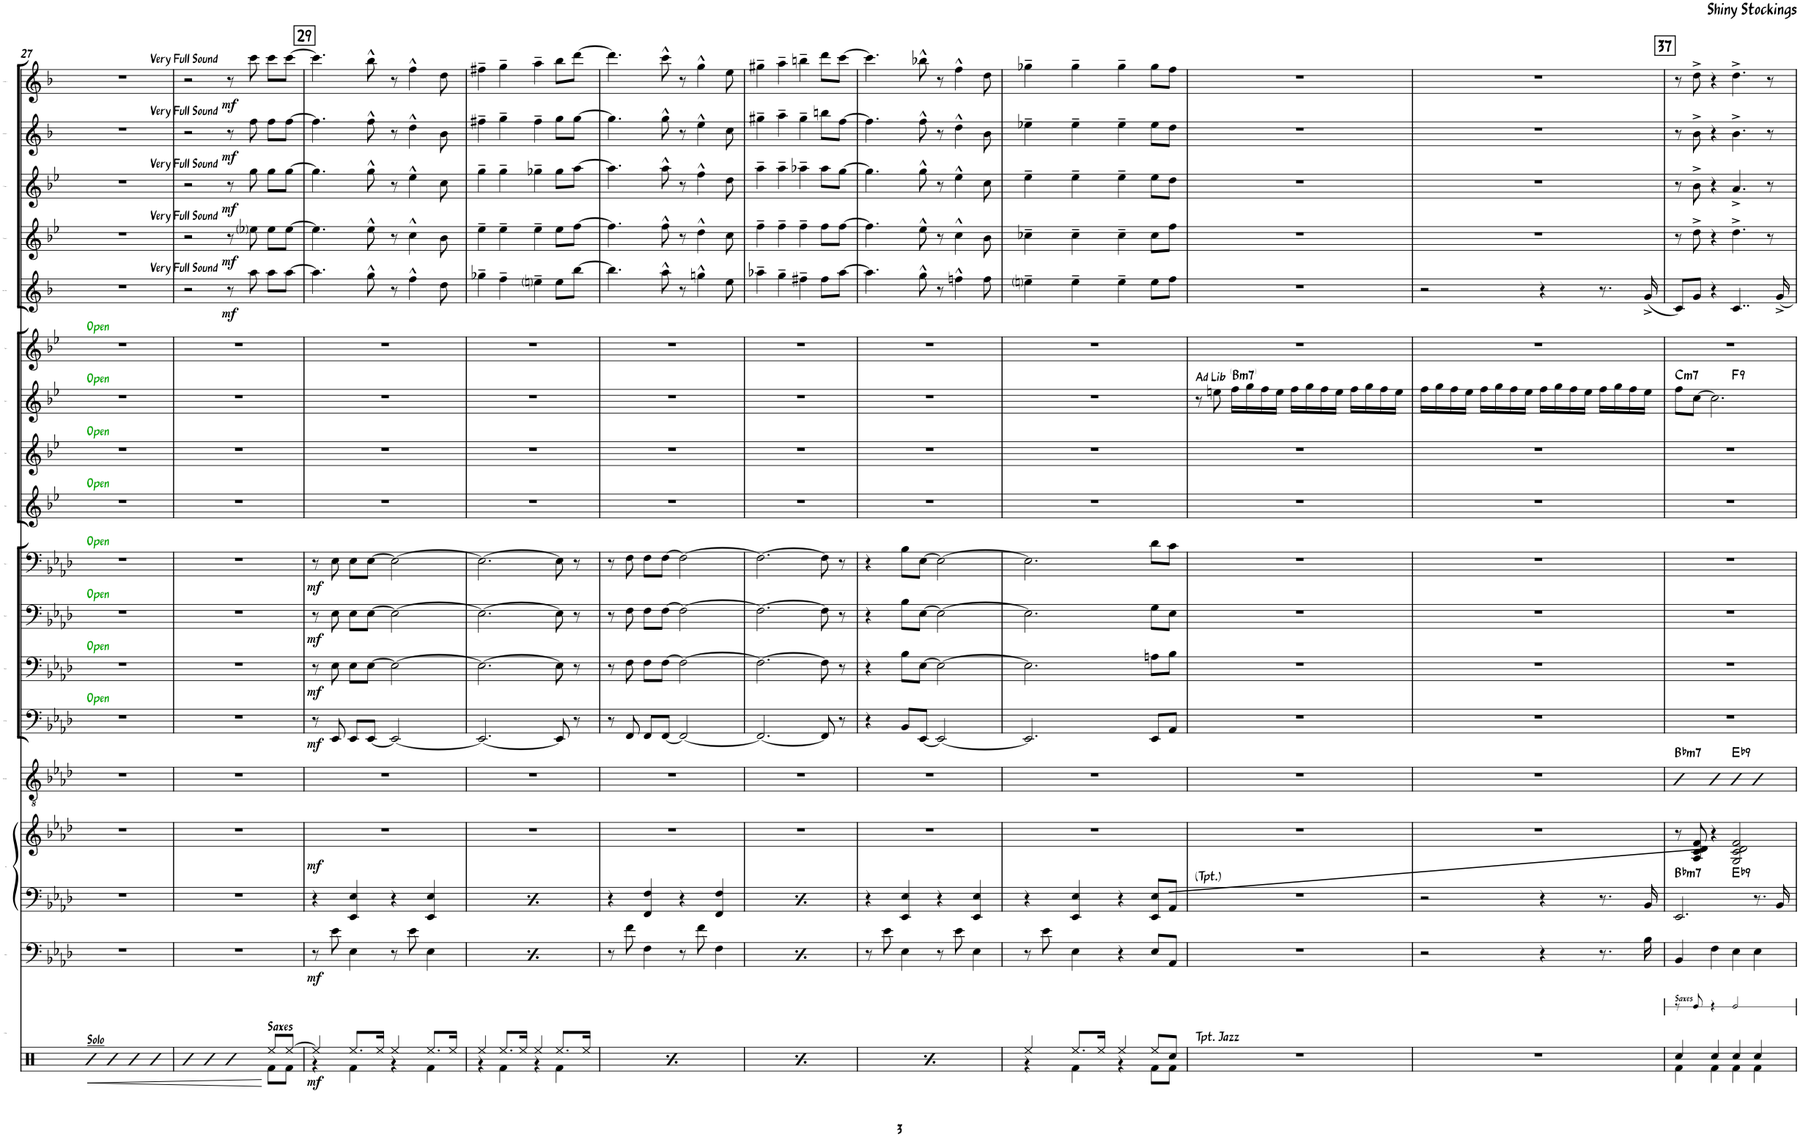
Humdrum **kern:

**kern	**dynam	**kern	**kern	**dynam	**harte	**kern	**harte	**kern	**dynam	**kern	**dynam	**kern	**dynam	**kern	**dynam	**kern	**harte	**kern	**dynam	**kern	**dynam	**kern	**dynam	**kern	**dynam	**kern	**dynam
*part13	*part13	*part12	*part12	*part12	*part12	*part11	*part11	*part10	*part10	*part9	*part9	*part8	*part8	*part7	*part7	*part6	*part6	*part5	*part5	*part4	*part4	*part3	*part3	*part2	*part2	*part1	*part1
*staff14	*staff14	*staff13	*staff12	*staff12/13	*	*staff11	*	*staff10	*staff10	*staff9	*staff9	*staff8	*staff8	*staff7	*staff7	*staff6	*	*staff5	*staff5	*staff4	*staff4	*staff3	*staff3	*staff2	*staff2	*staff1	*staff1
*I"Bass	*	*I"Piano	*	*	*	*I"Guitar	*	*I"Bass Trombone	*	*I"Trombone 3	*	*I"Trombone 2	*	*I"Trombone 1	*	*I"Trumpet 2	*	*I"Bari	*	*I"Tenor 2	*	*I"Tenor 1	*	*I"Alto 2	*	*I"Alto 1	*
*I'Bass	*	*I'Pno.	*	*	*	*	*	*I'B. Tbn.	*	*I'Tbn. 3	*	*I'Tbn. 2	*	*I'Tbn. 1	*	*	*	*	*	*	*	*	*	*	*	*	*
!!LO:PB:g=z
*clefF4	*	*clefF4	*clefG2	*	*	*clefGv2	*	*clefF4	*	*clefF4	*	*clefF4	*	*clefF4	*	*clefG2	*	*clefG2	*	*clefG2	*	*clefG2	*	*clefG2	*	*clefG2	*
*Trd7c12	*	*	*	*	*	*	*	*	*	*	*	*	*	*	*	*Trd1c2	*	*Trd12c21	*	*Trd8c14	*	*Trd8c14	*	*Trd5c9	*	*Trd5c9	*
*k[b-e-a-d-]	*	*k[b-e-a-d-]	*k[b-e-a-d-]	*	*	*k[b-e-a-d-]	*	*k[b-e-a-d-]	*	*k[b-e-a-d-]	*	*k[b-e-a-d-]	*	*k[b-e-a-d-]	*	*k[b-e-]	*	*k[b-]	*	*k[b-e-]	*	*k[b-e-]	*	*k[b-]	*	*k[b-]	*
*M4/4	*	*M4/4	*M4/4	*	*	*M4/4	*	*M4/4	*	*M4/4	*	*M4/4	*	*M4/4	*	*M4/4	*	*M4/4	*	*M4/4	*	*M4/4	*	*M4/4	*	*M4/4	*
=27	=27	=27	=27	=27	=27	=27	=27	=27	=27	=27	=27	=27	=27	=27	=27	=27	=27	=27	=27	=27	=27	=27	=27	=27	=27	=27	=27
!	!	!	!	!	!	!	!	!	!	!	!	!	!	!	!	!LO:TX:a:color=#00AA00:t=Open	!	!	!	!	!	!	!	!	!	!	!
!	!	!	!	!	!	!	!	!	!	!	!	!	!	!LO:TX:a:color=#00AA00:t=Open	!	!	!	!	!	!	!	!	!	!	!	!	!
!	!	!	!	!	!	!	!	!	!	!	!	!LO:TX:a:color=#00AA00:t=Open	!	!	!	!	!	!	!	!	!	!	!	!	!	!	!
!	!	!	!	!	!	!	!	!	!	!LO:TX:a:color=#00AA00:t=Open	!	!	!	!	!	!	!	!	!	!	!	!	!	!	!	!	!
!	!	!	!	!	!LO:H:kt=N.C.	!	!	!LO:TX:a:color=#00AA00:t=Open	!	!	!	!	!	!	!	!	!	!	!	!	!	!	!	!	!	!	!
1r	.	1r	1r	.	N	1r	.	1r	.	1r	.	1r	.	1r	.	1r	.	1r	.	1r	.	1r	.	1r	.	1r	.
=28	=28	=28	=28	=28	=28	=28	=28	=28	=28	=28	=28	=28	=28	=28	=28	=28	=28	=28	=28	=28	=28	=28	=28	=28	=28	=28	=28
!	!	!	!	!	!	!	!	!	!	!	!	!	!	!	!	!	!	!	!	!	!	!	!	!	!	!LO:TX:a:t=Very Full Sound	!
!	!	!	!	!	!	!	!	!	!	!	!	!	!	!	!	!	!	!	!	!	!	!	!	!LO:TX:a:t=Very Full Sound	!	!	!
!	!	!	!	!	!	!	!	!	!	!	!	!	!	!	!	!	!	!	!	!	!	!LO:TX:a:t=Very Full Sound	!	!	!	!	!
!	!	!	!	!	!	!	!	!	!	!	!	!	!	!	!	!	!	!	!	!LO:TX:a:t=Very Full Sound	!	!	!	!	!	!	!
!	!	!	!	!	!	!	!	!	!	!	!	!	!	!	!	!	!	!LO:TX:a:t=Very Full Sound	!	!	!	!	!	!	!	!	!
1r	.	1r	1r	.	.	1r	.	1r	.	1r	.	1r	.	1r	.	1r	.	2r	.	2r	.	2r	.	2r	.	2r	.
!	!	!	!	!	!	!	!	!	!	!	!	!	!	!	!	!	!	!	!LO:DY:b	!	!LO:DY:b	!	!LO:DY:b	!	!LO:DY:b	!	!LO:DY:b
.	.	.	.	.	.	.	.	.	.	.	.	.	.	.	.	.	.	8r	mf	8r	mf	8r	mf	8r	mf	8r	mf
.	.	.	.	.	.	.	.	.	.	.	.	.	.	.	.	.	.	8aa\	.	8ee-i\	.	8gg\	.	8ff\	.	8ccc\	.
.	.	.	.	.	.	.	.	.	.	.	.	.	.	.	.	.	.	8aa\L	.	8ee-\L	.	8gg\L	.	8ff\L	.	8ccc\L	.
.	.	.	.	.	.	.	.	.	.	.	.	.	.	.	.	.	.	[8aa\J	.	[8ee-\J	.	[8gg\J	.	[8ff\J	.	[8ccc\J	.
!!LO:REH:place=s1:a:B:rj:fs=14:t=29
=29	=29	=29	=29	=29	=29	=29	=29	=29	=29	=29	=29	=29	=29	=29	=29	=29	=29	=29	=29	=29	=29	=29	=29	=29	=29	=29	=29
!	!LO:DY:b	!	!	!LO:DY:a=2	!	!	!	!	!LO:DY:b	!	!LO:DY:b	!	!LO:DY:b	!	!LO:DY:b	!	!	!	!	!	!	!	!	!	!	!	!
8r	mf	4r	1r	mf	.	1r	.	8r	mf	8r	mf	8r	mf	8r	mf	1r	.	4.aa\]	.	4.ee-\]	.	4.gg\]	.	4.ff\]	.	4.ccc\]	.
8e-\	.	.	.	.	.	.	.	8EE-/	.	8E-\	.	8E-\	.	8E-\	.	.	.	.	.	.	.	.	.	.	.	.	.
4E-\	.	4EE-/ 4E-/	.	.	.	.	.	8EE-/L	.	8E-\L	.	8E-\L	.	8E-\L	.	.	.	.	.	.	.	.	.	.	.	.	.
.	.	.	.	.	.	.	.	[8EE-/J	.	[8E-\J	.	[8E-\J	.	[8E-\J	.	.	.	8gg^^\	.	8ee-^^\	.	8gg^^\	.	8ff^^\	.	8bb-^^\	.
8r	.	4r	.	.	.	.	.	2EE-/_	.	2E-\_	.	2E-\_	.	2E-\_	.	.	.	8r	.	8r	.	8r	.	8r	.	8r	.
8e-\	.	.	.	.	.	.	.	.	.	.	.	.	.	.	.	.	.	4ff^^\	.	4cc^^\	.	4ee-^^\	.	4dd^^\	.	4ff^^\	.
4E-\	.	4EE-/ 4E-/	.	.	.	.	.	.	.	.	.	.	.	.	.	.	.	.	.	.	.	.	.	.	.	.	.
.	.	.	.	.	.	.	.	.	.	.	.	.	.	.	.	.	.	8dd\	.	8b-\	.	8cc\	.	8b-\	.	8dd\	.
=30	=30	=30	=30	=30	=30	=30	=30	=30	=30	=30	=30	=30	=30	=30	=30	=30	=30	=30	=30	=30	=30	=30	=30	=30	=30	=30	=30
!	!LO:DY:b	!	!	!LO:DY:a=2	!	!	!	!	!	!	!	!	!	!	!	!	!	!	!	!	!	!	!	!	!	!	!
8r	mf	4r	1r	mf	.	1r	.	2.EE-/_	.	2.E-\_	.	2.E-\_	.	2.E-\_	.	1r	.	4gg-X~\	.	4ee-~\	.	4gg~\	.	4ff#X~\	.	4ff#X~\	.
8e-\	.	.	.	.	.	.	.	.	.	.	.	.	.	.	.	.	.	.	.	.	.	.	.	.	.	.	.
4E-\	.	4EE-/ 4E-/	.	.	.	.	.	.	.	.	.	.	.	.	.	.	.	4ff~\	.	4ee-~\	.	4gg~\	.	4gg~\	.	4gg~\	.
8r	.	4r	.	.	.	.	.	.	.	.	.	.	.	.	.	.	.	4eeni~\	.	4ee-~\	.	4gg-X~\	.	4ff#~\	.	4aa~\	.
8e-\	.	.	.	.	.	.	.	.	.	.	.	.	.	.	.	.	.	.	.	.	.	.	.	.	.	.	.
4E-\	.	4EE-/ 4E-/	.	.	.	.	.	8EE-/]	.	8E-\]	.	8E-\]	.	8E-\]	.	.	.	8ee\L	.	8ee-\L	.	8gg-\L	.	8gg\L	.	8bb-\L	.
.	.	.	.	.	.	.	.	8r	.	8r	.	8r	.	8r	.	.	.	[8bb-\J	.	[8ff\J	.	[8aa\J	.	[8gg\J	.	[8ddd\J	.
=31	=31	=31	=31	=31	=31	=31	=31	=31	=31	=31	=31	=31	=31	=31	=31	=31	=31	=31	=31	=31	=31	=31	=31	=31	=31	=31	=31
8r	.	4r	1r	.	.	1r	.	8r	.	8r	.	8r	.	8r	.	1r	.	4.bb-\]	.	4.ff\]	.	4.aa\]	.	4.gg\]	.	4.ddd\]	.
8f\	.	.	.	.	.	.	.	8FF/	.	8F\	.	8F\	.	8F\	.	.	.	.	.	.	.	.	.	.	.	.	.
4F\	.	4FF/ 4F/	.	.	.	.	.	8FF/L	.	8F\L	.	8F\L	.	8F\L	.	.	.	.	.	.	.	.	.	.	.	.	.
.	.	.	.	.	.	.	.	[8FF/J	.	[8F\J	.	[8F\J	.	[8F\J	.	.	.	8aa^^\	.	8ff^^\	.	8aa^^\	.	8gg^^\	.	8ccc^^\	.
8r	.	4r	.	.	.	.	.	2FF/_	.	2F\_	.	2F\_	.	2F\_	.	.	.	8r	.	8r	.	8r	.	8r	.	8r	.
8f\	.	.	.	.	.	.	.	.	.	.	.	.	.	.	.	.	.	4ggn^^\	.	4dd^^\	.	4ff^^\	.	4ee^^\	.	4gg^^\	.
4F\	.	4FF/ 4F/	.	.	.	.	.	.	.	.	.	.	.	.	.	.	.	.	.	.	.	.	.	.	.	.	.
.	.	.	.	.	.	.	.	.	.	.	.	.	.	.	.	.	.	8ee\	.	8cc\	.	8dd\	.	8cc\	.	8ee\	.
=32	=32	=32	=32	=32	=32	=32	=32	=32	=32	=32	=32	=32	=32	=32	=32	=32	=32	=32	=32	=32	=32	=32	=32	=32	=32	=32	=32
8r	.	4r	1r	.	.	1r	.	2.FF/_	.	2.F\_	.	2.F\_	.	2.F\_	.	1r	.	4aa-X~\	.	4ff~\	.	4aa~\	.	4gg#X~\	.	4gg#X~\	.
8f\	.	.	.	.	.	.	.	.	.	.	.	.	.	.	.	.	.	.	.	.	.	.	.	.	.	.	.
4F\	.	4FF/ 4F/	.	.	.	.	.	.	.	.	.	.	.	.	.	.	.	4gg~\	.	4ff~\	.	4aa~\	.	4aa~\	.	4aa~\	.
8r	.	4r	.	.	.	.	.	.	.	.	.	.	.	.	.	.	.	4ff#X~\	.	4ff~\	.	4aa-X~\	.	4gg#~\	.	4bbn~\	.
8f\	.	.	.	.	.	.	.	.	.	.	.	.	.	.	.	.	.	.	.	.	.	.	.	.	.	.	.
4F\	.	4FF/ 4F/	.	.	.	.	.	8FF/]	.	8F\]	.	8F\]	.	8F\]	.	.	.	8ff#\L	.	8ff\L	.	8aa-\L	.	8bbn\L	.	8ddd\L	.
.	.	.	.	.	.	.	.	8r	.	8r	.	8r	.	8r	.	.	.	[8aa-\J	.	[8ff\J	.	[8gg\J	.	[8ff\J	.	[8ccc\J	.
=33	=33	=33	=33	=33	=33	=33	=33	=33	=33	=33	=33	=33	=33	=33	=33	=33	=33	=33	=33	=33	=33	=33	=33	=33	=33	=33	=33
8r	.	4r	1r	.	.	1r	.	4r	.	4r	.	4r	.	4r	.	1r	.	4.aa-\]	.	4.ff\]	.	4.gg\]	.	4.ff\]	.	4.ccc\]	.
8e-\	.	.	.	.	.	.	.	.	.	.	.	.	.	.	.	.	.	.	.	.	.	.	.	.	.	.	.
4E-\	.	4EE-/ 4E-/	.	.	.	.	.	8BB-/L	.	8B-\L	.	8B-\L	.	8B-\L	.	.	.	.	.	.	.	.	.	.	.	.	.
.	.	.	.	.	.	.	.	[8EE-/J	.	[8E-\J	.	[8E-\J	.	[8E-\J	.	.	.	8gg^^\	.	8ee-^^\	.	8gg^^\	.	8ff^^\	.	8bb-X^^\	.
8r	.	4r	.	.	.	.	.	2EE-/_	.	2E-\_	.	2E-\_	.	2E-\_	.	.	.	8r	.	8r	.	8r	.	8r	.	8r	.
8e-\	.	.	.	.	.	.	.	.	.	.	.	.	.	.	.	.	.	4ffn^^\	.	4cc^^\	.	4ee-^^\	.	4dd^^\	.	4ff^^\	.
4E-\	.	4EE-/ 4E-/	.	.	.	.	.	.	.	.	.	.	.	.	.	.	.	.	.	.	.	.	.	.	.	.	.
.	.	.	.	.	.	.	.	.	.	.	.	.	.	.	.	.	.	8ff\	.	8b-\	.	8cc\	.	8b-\	.	8dd\	.
=34	=34	=34	=34	=34	=34	=34	=34	=34	=34	=34	=34	=34	=34	=34	=34	=34	=34	=34	=34	=34	=34	=34	=34	=34	=34	=34	=34
8r	.	4r	1r	.	.	1r	.	2.EE-/]	.	2.E-\]	.	2.E-\]	.	2.E-\]	.	1r	.	4eeni~\	.	4cc-X~\	.	4ee-~\	.	4ee-X~\	.	4gg-X~\	.
8e-\	.	.	.	.	.	.	.	.	.	.	.	.	.	.	.	.	.	.	.	.	.	.	.	.	.	.	.
4E-\	.	4EE-/ 4E-/	.	.	.	.	.	.	.	.	.	.	.	.	.	.	.	4ee~\	.	4cc-~\	.	4ee-~\	.	4ee-~\	.	4gg-~\	.
4r	.	4r	.	.	.	.	.	.	.	.	.	.	.	.	.	.	.	4ee~\	.	4cc-~\	.	4ee-~\	.	4ee-~\	.	4gg-~\	.
8E-/L	.	8EE-/ 8E-/L	.	.	.	.	.	8EE-/L	.	8An\L	.	8G\L	.	8d-\L	.	.	.	8ee\L	.	8cc-\L	.	8ee-\L	.	8ee-\L	.	8gg-\L	.
8AA-/J	.	8AA-/J	.	.	.	.	.	8AA-/J	.	8B-\J	.	8E-\J	.	8c\J	.	.	.	8ff\J	.	8ff\J	.	8dd\J	.	8dd\J	.	8ff\J	.
=35	=35	=35	=35	=35	=35	=35	=35	=35	=35	=35	=35	=35	=35	=35	=35	=35	=35	=35	=35	=35	=35	=35	=35	=35	=35	=35	=35
!	!	!	!	!	!	!	!	!	!	!	!	!	!	!	!	!LO:TX:a:t=Ad Lib	!	!	!	!	!	!	!	!	!	!	!
!	!	!LO:TX:a:t=(Tpt.)	!	!	!	!	!	!	!	!	!	!	!	!	!	!	!LO:H:kt=m7	!	!	!	!	!	!	!	!	!	!
1r	.	1r	1r	.	.	1r	.	1r	.	1r	.	1r	.	1r	.	8r	B:min7	1r	.	1r	.	1r	.	1r	.	1r	.
.	.	.	.	.	.	.	.	.	.	.	.	.	.	.	.	8een\	.	.	.	.	.	.	.	.	.	.	.
.	.	.	.	.	.	.	.	.	.	.	.	.	.	.	.	16ff\LL	.	.	.	.	.	.	.	.	.	.	.
.	.	.	.	.	.	.	.	.	.	.	.	.	.	.	.	16gg\	.	.	.	.	.	.	.	.	.	.	.
.	.	.	.	.	.	.	.	.	.	.	.	.	.	.	.	16ff\	.	.	.	.	.	.	.	.	.	.	.
.	.	.	.	.	.	.	.	.	.	.	.	.	.	.	.	16ee\JJ	.	.	.	.	.	.	.	.	.	.	.
.	.	.	.	.	.	.	.	.	.	.	.	.	.	.	.	16ff\LL	.	.	.	.	.	.	.	.	.	.	.
.	.	.	.	.	.	.	.	.	.	.	.	.	.	.	.	16gg\	.	.	.	.	.	.	.	.	.	.	.
.	.	.	.	.	.	.	.	.	.	.	.	.	.	.	.	16ff\	.	.	.	.	.	.	.	.	.	.	.
.	.	.	.	.	.	.	.	.	.	.	.	.	.	.	.	16ee\JJ	.	.	.	.	.	.	.	.	.	.	.
.	.	.	.	.	.	.	.	.	.	.	.	.	.	.	.	16ff\LL	.	.	.	.	.	.	.	.	.	.	.
.	.	.	.	.	.	.	.	.	.	.	.	.	.	.	.	16gg\	.	.	.	.	.	.	.	.	.	.	.
.	.	.	.	.	.	.	.	.	.	.	.	.	.	.	.	16ff\	.	.	.	.	.	.	.	.	.	.	.
.	.	.	.	.	.	.	.	.	.	.	.	.	.	.	.	16ee\JJ	.	.	.	.	.	.	.	.	.	.	.
=36	=36	=36	=36	=36	=36	=36	=36	=36	=36	=36	=36	=36	=36	=36	=36	=36	=36	=36	=36	=36	=36	=36	=36	=36	=36	=36	=36
2r	.	2r	1r	.	.	1r	.	1r	.	1r	.	1r	.	1r	.	16ff\LL	.	2r	.	1r	.	1r	.	1r	.	1r	.
.	.	.	.	.	.	.	.	.	.	.	.	.	.	.	.	16gg\	.	.	.	.	.	.	.	.	.	.	.
.	.	.	.	.	.	.	.	.	.	.	.	.	.	.	.	16ff\	.	.	.	.	.	.	.	.	.	.	.
.	.	.	.	.	.	.	.	.	.	.	.	.	.	.	.	16ee-\JJ	.	.	.	.	.	.	.	.	.	.	.
.	.	.	.	.	.	.	.	.	.	.	.	.	.	.	.	16ff\LL	.	.	.	.	.	.	.	.	.	.	.
.	.	.	.	.	.	.	.	.	.	.	.	.	.	.	.	16gg\	.	.	.	.	.	.	.	.	.	.	.
.	.	.	.	.	.	.	.	.	.	.	.	.	.	.	.	16ff\	.	.	.	.	.	.	.	.	.	.	.
.	.	.	.	.	.	.	.	.	.	.	.	.	.	.	.	16ee-\JJ	.	.	.	.	.	.	.	.	.	.	.
4r	.	4r	.	.	.	.	.	.	.	.	.	.	.	.	.	16ff\LL	.	4r	.	.	.	.	.	.	.	.	.
.	.	.	.	.	.	.	.	.	.	.	.	.	.	.	.	16gg\	.	.	.	.	.	.	.	.	.	.	.
.	.	.	.	.	.	.	.	.	.	.	.	.	.	.	.	16ff\	.	.	.	.	.	.	.	.	.	.	.
.	.	.	.	.	.	.	.	.	.	.	.	.	.	.	.	16ee-\JJ	.	.	.	.	.	.	.	.	.	.	.
8.r	.	8.r	.	.	.	.	.	.	.	.	.	.	.	.	.	16ff\LL	.	8.r	.	.	.	.	.	.	.	.	.
.	.	.	.	.	.	.	.	.	.	.	.	.	.	.	.	16gg\	.	.	.	.	.	.	.	.	.	.	.
.	.	.	.	.	.	.	.	.	.	.	.	.	.	.	.	16ff\	.	.	.	.	.	.	.	.	.	.	.
16B-\	.	16BB-/	.	.	.	.	.	.	.	.	.	.	.	.	.	16ee-\JJ	.	(16g^/	.	.	.	.	.	.	.	.	.
!!LO:REH:place=s1:a:B:rj:fs=14:t=37
=37	=37	=37	=37	=37	=37	=37	=37	=37	=37	=37	=37	=37	=37	=37	=37	=37	=37	=37	=37	=37	=37	=37	=37	=37	=37	=37	=37
!	!	!	!	!	!LO:H:kt=m7	!	!LO:H:kt=m7	!	!	!	!	!	!	!	!	!	!LO:H:kt=m7	!	!	!	!	!	!	!	!	!	!
*	*	*	*	*	*	*	*	*	*	*	*	*	*	*	*	*^	*	*	*	*	*	*	*	*	*	*	*
4BB-/	.	2.EE-/	8r	.	Bb:min7	4B-	Bb:min7	1r	.	1r	.	1r	.	1r	.	8ff\L	2ryy	C:min7	8c/L)	.	8r	.	8r	.	8r	.	8r	.
.	.	.	8A-/ 8c/ 8d-/ 8f/	.	.	.	.	.	.	.	.	.	.	.	.	[8cc\J	.	.	8g/J	.	8dd^\	.	8b-^\	.	8b-^\	.	8dd^\	.
4F\	.	.	4r	.	.	4B-	.	.	.	.	.	.	.	.	.	2.cc\]	.	.	4r	.	4r	.	4r	.	4r	.	4r	.
!	!	!	!	!	!LO:H:kt=9	!	!LO:H:kt=9	!	!	!	!	!	!	!	!	!	!	!LO:H:kt=9	!	!	!	!	!	!	!	!	!	!
4E-\	.	.	2G/ 2c/ 2d-/ 2f/	.	Eb:9	4B-	Eb:9	.	.	.	.	.	.	.	.	.	2ryy	F:9	4..c/	.	4.dd^\	.	4.a^/	.	4.b-^\	.	4.dd^\	.
4E-\	.	8.r	.	.	.	4B-	.	.	.	.	.	.	.	.	.	.	.	.	.	.	.	.	.	.	.	.	.	.
.	.	.	.	.	.	.	.	.	.	.	.	.	.	.	.	.	.	.	.	.	8r	.	8r	.	8r	.	8r	.
.	.	16BB-/	.	.	.	.	.	.	.	.	.	.	.	.	.	.	.	.	16g^/	.	.	.	.	.	.	.	.	.
*	*	*	*	*	*	*	*	*	*	*	*	*	*	*	*	*v	*v	*	*	*	*	*	*	*	*	*	*	*
=	=	=	=	=	=	=	=	=	=	=	=	=	=	=	=	=	=	=	=	=	=	=	=	=	=	=	=
*-	*-	*-	*-	*-	*-	*-	*-	*-	*-	*-	*-	*-	*-	*-	*-	*-	*-	*-	*-	*-	*-	*-	*-	*-	*-	*-	*-
